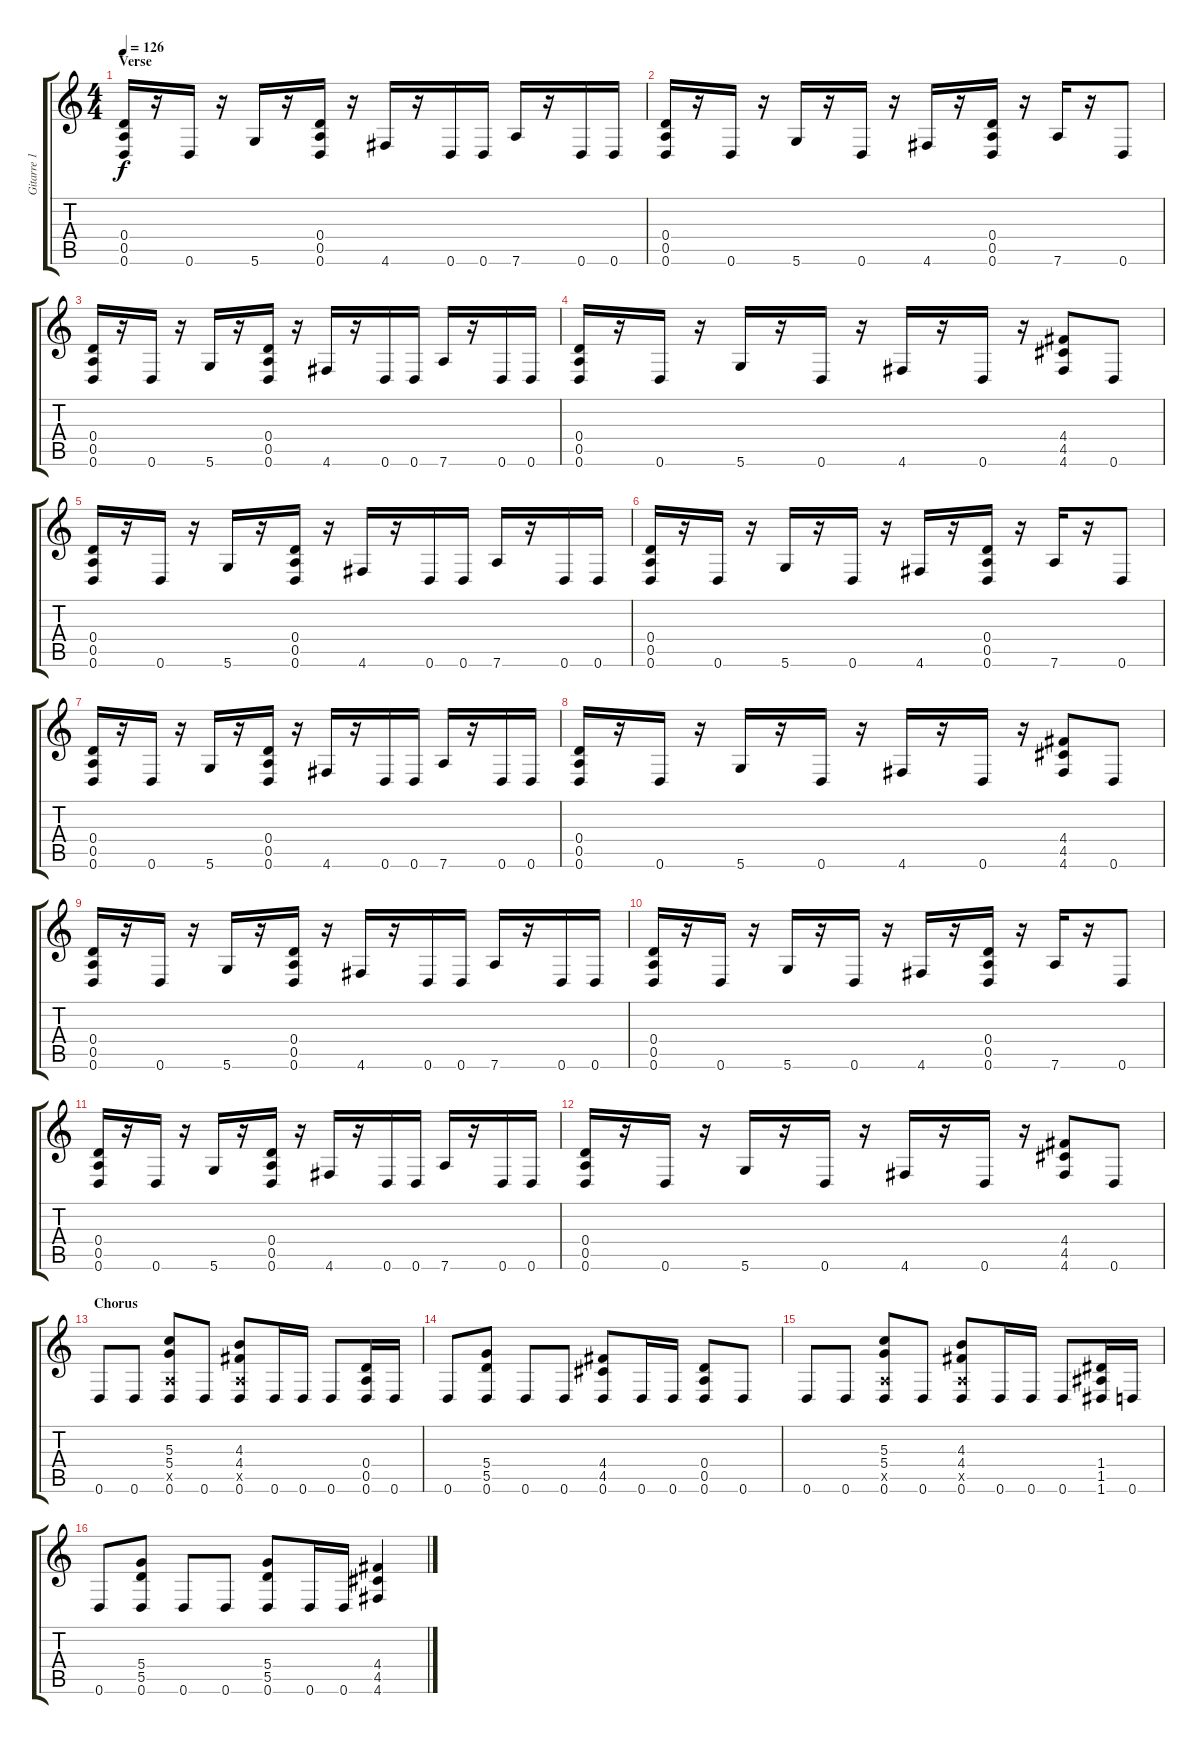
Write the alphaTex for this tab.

\track ("Gitarre 1" "Gitarre 1") {instrument distortionguitar}
\staff {score tabs}
\tuning (E4 B3 G3 D3 A2 D2) {hide}
\ts (4 4)
\section ("" "Verse")
\tempo 126
\clef g2
\ks c
(0.4 0.5 0.6).16{dy f} r.16 0.6.16 r.16 5.6.16 r.16 (0.4 0.5 0.6).16 r.16 4.6.16 r.16 0.6.16 0.6.16 7.6.16 r.16 0.6.16 0.6.16 |
(0.4 0.5 0.6).16 r.16 0.6.16 r.16 5.6.16 r.16 0.6.16 r.16 4.6.16 r.16 (0.4 0.5 0.6).16 r.16 7.6.16 r.16 0.6.8 |
(0.4 0.5 0.6).16 r.16 0.6.16 r.16 5.6.16 r.16 (0.4 0.5 0.6).16 r.16 4.6.16 r.16 0.6.16 0.6.16 7.6.16 r.16 0.6.16 0.6.16 |
(0.4 0.5 0.6).16 r.16 0.6.16 r.16 5.6.16 r.16 0.6.16 r.16 4.6.16 r.16 0.6.16 r.16 (4.4 4.5 4.6).8 0.6.8 |
(0.4 0.5 0.6).16 r.16 0.6.16 r.16 5.6.16 r.16 (0.4 0.5 0.6).16 r.16 4.6.16 r.16 0.6.16 0.6.16 7.6.16 r.16 0.6.16 0.6.16 |
(0.4 0.5 0.6).16 r.16 0.6.16 r.16 5.6.16 r.16 0.6.16 r.16 4.6.16 r.16 (0.4 0.5 0.6).16 r.16 7.6.16 r.16 0.6.8 |
(0.4 0.5 0.6).16 r.16 0.6.16 r.16 5.6.16 r.16 (0.4 0.5 0.6).16 r.16 4.6.16 r.16 0.6.16 0.6.16 7.6.16 r.16 0.6.16 0.6.16 |
(0.4 0.5 0.6).16 r.16 0.6.16 r.16 5.6.16 r.16 0.6.16 r.16 4.6.16 r.16 0.6.16 r.16 (4.4 4.5 4.6).8 0.6.8 |
(0.4 0.5 0.6).16 r.16 0.6.16 r.16 5.6.16 r.16 (0.4 0.5 0.6).16 r.16 4.6.16 r.16 0.6.16 0.6.16 7.6.16 r.16 0.6.16 0.6.16 |
(0.4 0.5 0.6).16 r.16 0.6.16 r.16 5.6.16 r.16 0.6.16 r.16 4.6.16 r.16 (0.4 0.5 0.6).16 r.16 7.6.16 r.16 0.6.8 |
(0.4 0.5 0.6).16 r.16 0.6.16 r.16 5.6.16 r.16 (0.4 0.5 0.6).16 r.16 4.6.16 r.16 0.6.16 0.6.16 7.6.16 r.16 0.6.16 0.6.16 |
(0.4 0.5 0.6).16 r.16 0.6.16 r.16 5.6.16 r.16 0.6.16 r.16 4.6.16 r.16 0.6.16 r.16 (4.4 4.5 4.6).8 0.6.8 |
\section ("" "Chorus")
0.6.8 0.6.8 (5.3 5.4 0.5{x} 0.6).8 0.6.8 (4.3 4.4 0.5{x} 0.6).8 0.6.16 0.6.16 0.6.8 (0.4 0.5 0.6).16 0.6.16 |
0.6.8 (5.4 5.5 0.6).8 0.6.8 0.6.8 (4.4 4.5 0.6).8 0.6.16 0.6.16 (0.4 0.5 0.6).8 0.6.8 |
0.6.8 0.6.8 (5.3 5.4 0.5{x} 0.6).8 0.6.8 (4.3 4.4 0.5{x} 0.6).8 0.6.16 0.6.16 0.6.8 (1.4 1.5 1.6).16 0.6.16 |
0.6.8 (5.4 5.5 0.6).8 0.6.8 0.6.8 (5.4 5.5 0.6).8 0.6.16 0.6.16 (4.4 4.5 4.6).4
